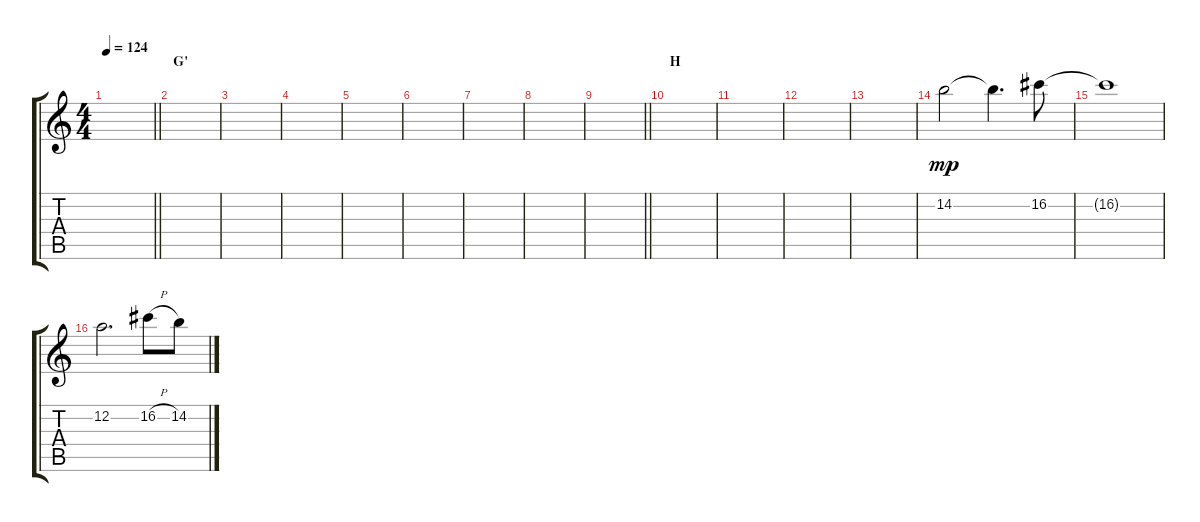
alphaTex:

\track "" {instrument overdrivenguitar}
\staff {score tabs}
\tuning (D4 A3 F3 C3 G2 C2) {hide}
\ts (4 4)
\tempo 124
\clef g2
\barLineRight lightlight
\ks c
|
\section ("" "G'")
|
|
|
|
|
|
|
\barLineRight lightlight
|
\section ("" "H")
|
|
|
|
14.2.2{dy mp instrument vibraphone} 14.2{t}.4{d} 16.2.8 |
16.2{t}.1 |
12.2.2{d} 16.2{h}.8 14.2.8
